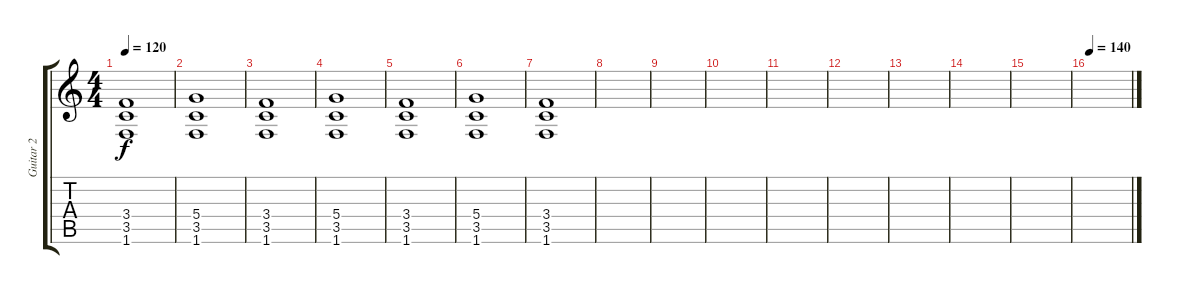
\track ("Guitar 2" "Guitar 2") {instrument distortionguitar}
\staff {score tabs}
\tuning (E4 B3 G3 D3 A2 E2) {hide}
\ts (4 4)
\tempo 120
\clef g2
\ks c
(3.4 3.5 1.6).1{dy f} |
(5.4 3.5 1.6).1 |
(3.4 3.5 1.6).1 |
(5.4 3.5 1.6).1{instrument acousticguitarnylon} |
(3.4 3.5 1.6).1 |
(5.4 3.5 1.6).1 |
(3.4 3.5 1.6).1 |
|
|
|
|
|
|
|
|
\tempo 140
